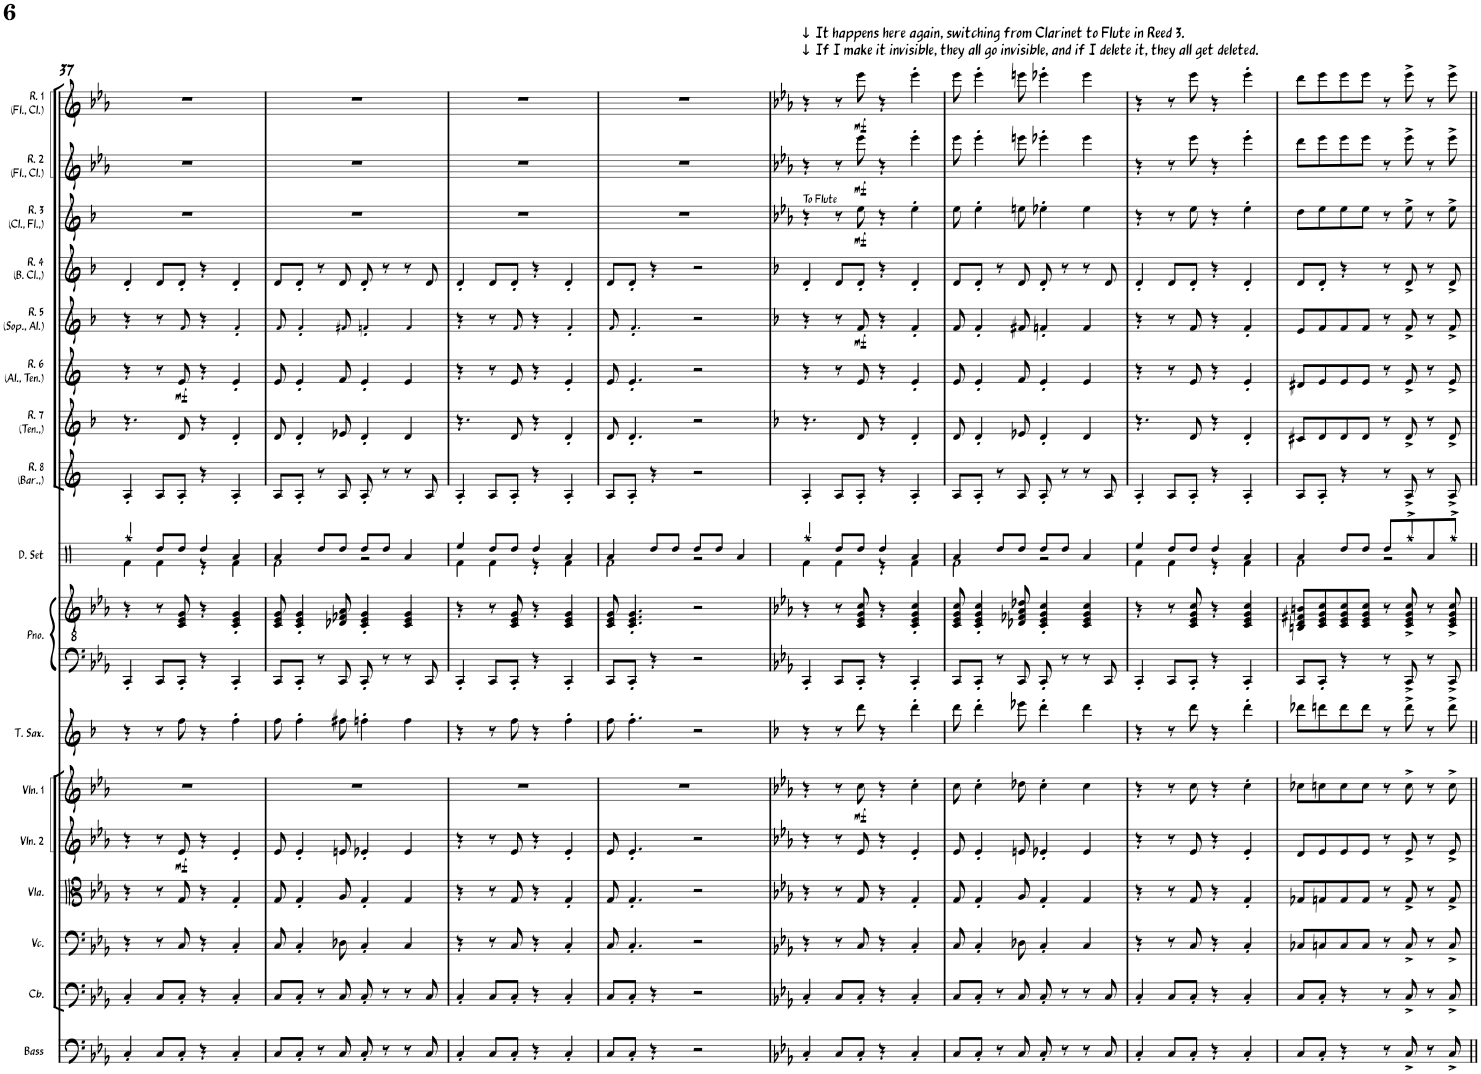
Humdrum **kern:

**kern	**kern	**kern	**kern	**kern	**dynam	**kern	**dynam	**kern	**kern	**kern	**kern	**kern	**kern	**kern	**dynam	**kern	**dynam	**kern	**kern	**dynam	**kern	**dynam	**kern	**dynam
*part17	*part16	*part15	*part14	*part13	*part13	*part12	*part12	*part11	*part10	*part10	*part9	*part8	*part7	*part6	*part6	*part5	*part5	*part4	*part3	*part3	*part2	*part2	*part1	*part1
*staff18	*staff17	*staff16	*staff15	*staff14	*staff14	*staff13	*staff13	*staff12	*staff11	*staff10	*staff9	*staff8	*staff7	*staff6	*staff6	*staff5	*staff5	*staff4	*staff3	*staff3	*staff2	*staff2	*staff1	*staff1
*I"Acoustic Bass	*I"Contrabass	*I"Violoncello	*I"Viola	*I"Violin 2	*	*I"Violin 1	*	*I"Lead (Soprano, Bari, Tenor,)	*I"Piano	*	*I"Drumset	*I"Reed 8 (Bari,)	*I"Reed 7 (Tenor,)	*I"Reed 6 (Alto, Tenor)	*	*I"Reed 5 (Soprano, Alto)	*	*I"Reed 4 (Bass Clarinet,)	*I"Reed 3 (Clarinet, Flute,)	*	*I"Reed 2 (Flute, Clarinet)	*	*I"Reed 1 (Flute, Clarinet)	*
*I'Bass	*I'Cb.	*I'Vc.	*I'Vla.	*I'Vln. 2	*	*I'Vln. 1	*	*I'Lead (Sop., Bar., Ten.,)	*I'Pno.	*	*I'D. Set	*I'R. 8 (Bar.,)	*I'R. 7 (Ten.,)	*I'R. 6 (Al., Ten.)	*	*I'R. 5 (Sop., Al.)	*	*I'R. 4 (B. Cl.,)	*I'R. 3 (Cl., Fl.,)	*	*I'R. 2 (Fl., Cl.)	*	*I'R. 1 (Fl., Cl.)	*
!!LO:PB:g=z
*clefF4	*clefF4	*clefF4	*clefC3	*clefG2	*	*clefG2	*	*clefG2	*clefF4	*clefGv2	*clefX	*clefG2	*clefG2	*clefG2	*	*clefG2	*	*clefG2	*clefG2	*	*clefG2	*	*clefG2	*
*Trd7c12	*Trd7c12	*	*	*	*	*	*	*Trd8c14	*	*	*	*Trd12c21	*Trd8c14	*Trd5c9	*	*Trd1c2	*	*Trd8c14	*Trd1c2	*	*	*	*	*
*k[b-e-a-]	*k[b-e-a-]	*k[b-e-a-]	*k[b-e-a-]	*k[b-e-a-]	*	*k[b-e-a-]	*	*k[b-]	*k[b-e-a-]	*k[b-e-a-]	*k[b-e-a-]	*k[]	*k[b-]	*k[]	*	*k[b-]	*	*k[b-]	*k[b-]	*	*k[b-e-a-]	*	*k[b-e-a-]	*
*M2/2	*M2/2	*M2/2	*M2/2	*M2/2	*	*M2/2	*	*M2/2	*M2/2	*M2/2	*M2/2	*M2/2	*M2/2	*M2/2	*	*M2/2	*	*M2/2	*M2/2	*	*M2/2	*	*M2/2	*
*met(c|)	*met(c|)	*met(c|)	*met(c|)	*met(c|)	*	*met(c|)	*	*met(c|)	*met(c|)	*met(c|)	*met(c|)	*met(c|)	*met(c|)	*met(c|)	*	*met(c|)	*	*met(c|)	*met(c|)	*	*met(c|)	*	*met(c|)	*
=37	=37	=37	=37	=37	=37	=37	=37	=37	=37	=37	=37	=37	=37	=37	=37	=37	=37	=37	=37	=37	=37	=37	=37	=37
*	*	*	*	*	*	*	*	*	*	*	*^	*	*	*	*	*	*	*	*	*	*	*	*	*
4C'/	4C'/	4r	4r	4r	.	1r	.	4r	4CC'/	4r	4Raa/	4Rf\	4A'/	4.r	4r	.	4r	.	4d'/	1r	.	1r	.	1r	.
8C/L	8C/L	8r	8r	8r	.	.	.	8r	8CC/L	8r	8Rdd/L	4Rf\	8A/L	.	8r	.	8r	.	8d/L	.	.	.	.	.	.
!	!	!	!	!	!LO:DY:b	!	!	!	!	!	!	!	!	!	!	!LO:DY:b	!	!	!	!	!	!	!	!	!
8C'/J	8C'/J	8C/	8G/	8e-/	mf	.	.	8ff\	8CC'/J	8C/ 8E-/ 8G/	8Rdd/J	.	8A'/J	8d/	8e/	mf	8f/	.	8d'/J	.	.	.	.	.	.
4r	4r	4r	4r	4r	.	.	.	4r	4r	4r	4Rdd/	4r	4r	4r	4r	.	4r	.	4r	.	.	.	.	.	.
4C'/	4C'/	4C'/	4G'/	4e-'/	.	.	.	4ff'\	4CC'/	4C/' 4E-/' 4G/'	4Ra/	4Rf\	4A'/	4d'/	4e'/	.	4f'/	.	4d'/	.	.	.	.	.	.
=38	=38	=38	=38	=38	=38	=38	=38	=38	=38	=38	=38	=38	=38	=38	=38	=38	=38	=38	=38	=38	=38	=38	=38	=38	=38
8C/L	8C/L	8C/	8G/	8e-/	.	1r	.	8ff\	8CC/L	8C/ 8E-/ 8G/	4Ra/	2Rf\	8A/L	8d/	8e/	.	8f/	.	8d/L	1r	.	1r	.	1r	.
8C'/J	8C'/J	4C'/	4G'/	4e-'/	.	.	.	4ff'\	8CC'/J	4C/' 4E-/' 4G/'	.	.	8A'/J	4d'/	4e'/	.	4f'/	.	8d'/J	.	.	.	.	.	.
8r	8r	.	.	.	.	.	.	.	8r	.	8Rdd/L	.	8r	.	.	.	.	.	8r	.	.	.	.	.	.
8C/	8C/	8D-X\	8A-/	8en/	.	.	.	8ff#X\	8CC/	8D-X/ 8F-X/ 8A-/	8Rdd/J	.	8A/	8e-X/	8f/	.	8f#X/	.	8d/	.	.	.	.	.	.
8C'/	8C'/	4C'/	4G'/	4e-X'/	.	.	.	4ffn'\	8CC'/	4C/' 4E-/' 4G/'	8Rdd/L	2r	8A'/	4d'/	4e'/	.	4fn'/	.	8d'/	.	.	.	.	.	.
8r	8r	.	.	.	.	.	.	.	8r	.	8Rdd/J	.	8r	.	.	.	.	.	8r	.	.	.	.	.	.
8r	8r	4C/	4G/	4e-/	.	.	.	4ff\	8r	4C/ 4E-/ 4G/	4Ra/	.	8r	4d/	4e/	.	4f/	.	8r	.	.	.	.	.	.
8C/	8C/	.	.	.	.	.	.	.	8CC/	.	.	.	8A/	.	.	.	.	.	8d/	.	.	.	.	.	.
=39	=39	=39	=39	=39	=39	=39	=39	=39	=39	=39	=39	=39	=39	=39	=39	=39	=39	=39	=39	=39	=39	=39	=39	=39	=39
4C'/	4C'/	4r	4r	4r	.	1r	.	4r	4CC'/	4r	4Ree/	4Rf\	4A'/	4.r	4r	.	4r	.	4d'/	1r	.	1r	.	1r	.
8C/L	8C/L	8r	8r	8r	.	.	.	8r	8CC/L	8r	8Rdd/L	4Rf\	8A/L	.	8r	.	8r	.	8d/L	.	.	.	.	.	.
8C'/J	8C'/J	8C/	8G/	8e-/	.	.	.	8ff\	8CC'/J	8C/ 8E-/ 8G/	8Rdd/J	.	8A'/J	8d/	8e/	.	8f/	.	8d'/J	.	.	.	.	.	.
4r	4r	4r	4r	4r	.	.	.	4r	4r	4r	4Rdd/	4r	4r	4r	4r	.	4r	.	4r	.	.	.	.	.	.
4C'/	4C'/	4C'/	4G'/	4e-'/	.	.	.	4ff'\	4CC'/	4C/ 4E-/ 4G/	4Ra/	4Rf\	4A'/	4d'/	4e'/	.	4f'/	.	4d'/	.	.	.	.	.	.
=40	=40	=40	=40	=40	=40	=40	=40	=40	=40	=40	=40	=40	=40	=40	=40	=40	=40	=40	=40	=40	=40	=40	=40	=40	=40
8C/L	8C/L	8C/	8G/	8e-/	.	1r	.	8ff\	8CC/L	8C/ 8E-/ 8G/	4Ra/	2Rf\	8A/L	8d/	8e/	.	8f/	.	8d/L	1r	.	1r	.	1r	.
8C'/J	8C'/J	4.C'/	4.G'/	4.e-'/	.	.	.	4.ff'\	8CC'/J	4.C/' 4.E-/' 4.G/'	.	.	8A'/J	4.d'/	4.e'/	.	4.f'/	.	8d'/J	.	.	.	.	.	.
4r	4r	.	.	.	.	.	.	.	4r	.	8Rdd/L	.	4r	.	.	.	.	.	4r	.	.	.	.	.	.
.	.	.	.	.	.	.	.	.	.	.	8Rdd/J	.	.	.	.	.	.	.	.	.	.	.	.	.	.
2r	2r	2r	2r	2r	.	.	.	2r	2r	2r	8Rdd/L	2r	2r	2r	2r	.	2r	.	2r	.	.	.	.	.	.
.	.	.	.	.	.	.	.	.	.	.	8Rdd/J	.	.	.	.	.	.	.	.	.	.	.	.	.	.
.	.	.	.	.	.	.	.	.	.	.	4Ra/	.	.	.	.	.	.	.	.	.	.	.	.	.	.
=41	=41	=41	=41	=41	=41	=41	=41	=41	=41	=41	=41	=41	=41	=41	=41	=41	=41	=41	=41	=41	=41	=41	=41	=41	=41
*k[b-e-a-]	*k[b-e-a-]	*k[b-e-a-]	*k[b-e-a-]	*k[b-e-a-]	*	*k[b-e-a-]	*	*k[b-]	*k[b-e-a-]	*k[b-e-a-]	*	*	*	*k[b-]	*	*	*k[b-]	*	*k[b-]	*k[b-e-a-]	*	*k[b-e-a-]	*	*k[b-e-a-]	*
!	!	!	!	!	!	!	!	!	!	!	!	!	!	!	!	!	!	!	!	!	!	!	!	!LO:TX:a:t=↓ It happens here again, switching from Clarinet to Flute in Reed 3.	!
!	!	!	!	!	!	!	!	!	!	!	!	!	!	!	!	!	!	!	!	!	!	!	!	!LO:TX:a:t=↓ If I make it invisible, they all go invisible, and if I delete it, they all get deleted.	!
!	!	!	!	!	!	!	!	!	!	!	!	!	!	!	!	!	!	!	!	!LO:TX:a:B:t=To Flute	!	!	!	!	!
4C'/	4C'/	4r	4r	4r	.	4r	.	4r	4CC'/	4r	4Raa/	4Rf\	4A'/	4.r	4r	.	4r	.	4d'/	4r	.	4r	.	4r	.
8C/L	8C/L	8r	8r	8r	.	8r	.	8r	8CC/L	8r	8Rdd/L	4Rf\	8A/L	.	8r	.	8r	.	8d/L	8r	.	8r	.	8r	.
!	!	!	!	!	!	!	!LO:DY:b	!	!	!	!	!	!	!	!	!	!	!LO:DY:b	!	!	!LO:DY:b	!	!LO:DY:b	!	!LO:DY:b
8C'/J	8C'/J	8C/	8G/	8e-/	.	8cc\	mf	8ddd\	8CC'/J	8C/ 8E-/ 8G/ 8c/	8Rdd/J	.	8A'/J	8d/	8e/	.	8f/	mf	8d'/J	8ee-\	mf	8eee-\	mf	8eee-\	mf
4r	4r	4r	4r	4r	.	4r	.	4r	4r	4r	4Rdd/	4r	4r	4r	4r	.	4r	.	4r	4r	.	4r	.	4r	.
4C'/	4C'/	4C'/	4G'/	4e-'/	.	4cc'\	.	4ddd'\	4CC'/	4C/' 4E-/' 4G/' 4c/'	4Ra/	4Rf\	4A'/	4d'/	4e'/	.	4f'/	.	4d'/	4ee-'\	.	4eee-'\	.	4eee-'\	.
=42	=42	=42	=42	=42	=42	=42	=42	=42	=42	=42	=42	=42	=42	=42	=42	=42	=42	=42	=42	=42	=42	=42	=42	=42	=42
8C/L	8C/L	8C/	8G/	8e-/	.	8cc\	.	8ddd\	8CC/L	8C/ 8E-/ 8G/ 8c/	4Ra/	2Rf\	8A/L	8d/	8e/	.	8f/	.	8d/L	8ee-\	.	8eee-\	.	8eee-\	.
8C'/J	8C'/J	4C'/	4G'/	4e-'/	.	4cc'\	.	4ddd'\	8CC'/J	4C/' 4E-/' 4G/' 4c/'	.	.	8A'/J	4d'/	4e'/	.	4f'/	.	8d'/J	4ee-'\	.	4eee-'\	.	4eee-'\	.
8r	8r	.	.	.	.	.	.	.	8r	.	8Rdd/L	.	8r	.	.	.	.	.	8r	.	.	.	.	.	.
8C/	8C/	8D-X\	8A-/	8en/	.	8dd-X\	.	8eee-X\	8CC/	8D-X/ 8F-X/ 8A-/ 8d-X/	8Rdd/J	.	8A/	8e-X/	8f/	.	8f#X/	.	8d/	8een\	.	8eeen\	.	8eeen\	.
8C'/	8C'/	4C'/	4G'/	4e-X'/	.	4cc'\	.	4ddd'\	8CC'/	4C/' 4E-/' 4G/' 4c/'	8Rdd/L	2r	8A'/	4d'/	4e'/	.	4fn'/	.	8d'/	4ee-X'\	.	4eee-X'\	.	4eee-X'\	.
8r	8r	.	.	.	.	.	.	.	8r	.	8Rdd/J	.	8r	.	.	.	.	.	8r	.	.	.	.	.	.
8r	8r	4C/	4G/	4e-/	.	4cc\	.	4ddd\	8r	4C/ 4E-/ 4G/ 4c/	4Ra/	.	8r	4d/	4e/	.	4f/	.	8r	4ee-\	.	4eee-\	.	4eee-\	.
8C/	8C/	.	.	.	.	.	.	.	8CC/	.	.	.	8A/	.	.	.	.	.	8d/	.	.	.	.	.	.
=43	=43	=43	=43	=43	=43	=43	=43	=43	=43	=43	=43	=43	=43	=43	=43	=43	=43	=43	=43	=43	=43	=43	=43	=43	=43
4C'/	4C'/	4r	4r	4r	.	4r	.	4r	4CC'/	4r	4Ree/	4Rf\	4A'/	4.r	4r	.	4r	.	4d'/	4r	.	4r	.	4r	.
8C/L	8C/L	8r	8r	8r	.	8r	.	8r	8CC/L	8r	8Rdd/L	4Rf\	8A/L	.	8r	.	8r	.	8d/L	8r	.	8r	.	8r	.
8C'/J	8C'/J	8C/	8G/	8e-/	.	8cc\	.	8ddd\	8CC'/J	8C/ 8E-/ 8G/ 8c/	8Rdd/J	.	8A'/J	8d/	8e/	.	8f/	.	8d'/J	8ee-\	.	8eee-\	.	8eee-\	.
4r	4r	4r	4r	4r	.	4r	.	4r	4r	4r	4Rdd/	4r	4r	4r	4r	.	4r	.	4r	4r	.	4r	.	4r	.
4C'/	4C'/	4C'/	4G'/	4e-'/	.	4cc'\	.	4ddd'\	4CC'/	4C/ 4E-/ 4G/ 4c/	4Ra/	4Rf\	4A'/	4d'/	4e'/	.	4f'/	.	4d'/	4ee-'\	.	4eee-'\	.	4eee-'\	.
=44	=44	=44	=44	=44	=44	=44	=44	=44	=44	=44	=44	=44	=44	=44	=44	=44	=44	=44	=44	=44	=44	=44	=44	=44	=44
8C/L	8C/L	8C-X/L	8G-X/L	8d/L	.	8cc-X\L	.	8ddd-X\L	8CC/L	8BBn/ 8D/ 8F#X/ 8Bn/L	4Ra/	2Rf\	8A/L	8c#X/L	8d#X/L	.	8e/L	.	8d/L	8dd\L	.	8ddd\L	.	8ddd\L	.
8C'/J	8C'/J	8Cn/	8Gn/	8e-/	.	8ccn\	.	8dddn\	8CC'/J	8C/ 8E-/ 8G/ 8c/	.	.	8A'/J	8d/	8e/	.	8f/	.	8d'/J	8ee-\	.	8eee-\	.	8eee-\	.
4r	4r	8C/	8G/	8e-/	.	8cc\	.	8ddd\	4r	8C/ 8E-/ 8G/ 8c/	8Rdd/L	.	4r	8d/	8e/	.	8f/	.	4r	8ee-\	.	8eee-\	.	8eee-\	.
.	.	8C/J	8G/J	8e-/J	.	8cc\J	.	8ddd\J	.	8C/ 8E-/ 8G/ 8c/J	8Rdd/J	.	.	8d/J	8e/J	.	8f/J	.	.	8ee-\J	.	8eee-\J	.	8eee-\J	.
8r	8r	8r	8r	8r	.	8r	.	8r	8r	8r	8Rdd/L	2r	8r	8r	8r	.	8r	.	8r	8r	.	8r	.	8r	.
8C^/	8C^/	8C^/	8G^/	8e-^/	.	8cc^\	.	8ddd^\	8CC^/	8C/^ 8E-/^ 8G/^ 8c/^	8Raa^/	.	8A^/	8d^/	8e^/	.	8f^/	.	8d^/	8ee-^\	.	8eee-^\	.	8eee-^\	.
8r	8r	8r	8r	8r	.	8r	.	8r	8r	8r	8Ra/	.	8r	8r	8r	.	8r	.	8r	8r	.	8r	.	8r	.
8C^/	8C^/	8C^/	8G^/	8e-^/	.	8cc^\	.	8ddd^\	8CC^/	8C/^ 8E-/^ 8G/^ 8c/^	8Raa^/J	.	8A^/	8d^/	8e^/	.	8f^/	.	8d^/	8ee-^\	.	8eee-^\	.	8eee-^\	.
*	*	*	*	*	*	*	*	*	*	*	*v	*v	*	*	*	*	*	*	*	*	*	*	*	*	*
=||	=||	=||	=||	=||	=||	=||	=||	=||	=||	=||	=||	=||	=||	=||	=||	=||	=||	=||	=||	=||	=||	=||	=||	=||
*-	*-	*-	*-	*-	*-	*-	*-	*-	*-	*-	*-	*-	*-	*-	*-	*-	*-	*-	*-	*-	*-	*-	*-	*-
